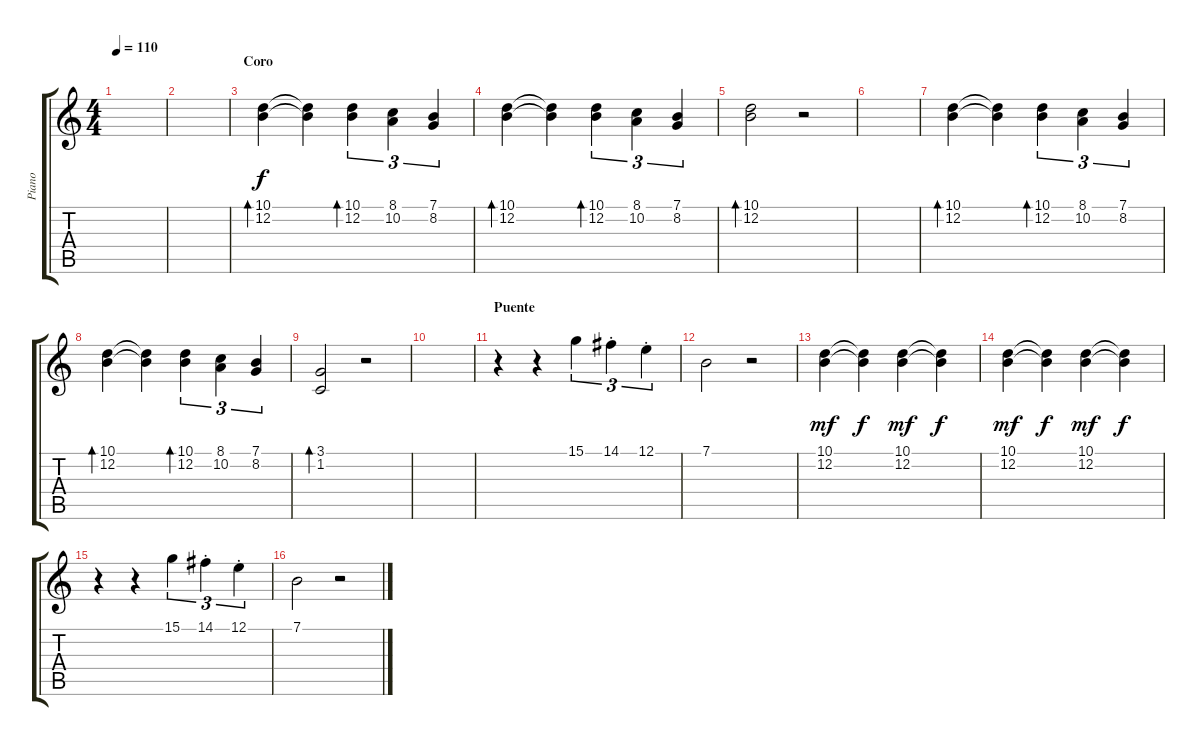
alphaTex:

\track ("Piano" "Piano") {instrument acousticgrandpiano}
\staff {score tabs}
\tuning (E4 B3 G3 D3 A2 E2) {hide}
\ts (4 4)
\tempo 110
\clef g2
\ks c
|
|
\section ("" "Coro")
(10.1 12.2).4{bd 480} (10.1{t} 12.2{t}).4 (10.1 12.2).4{tu (3 2) bd 480} (8.1 10.2).4{tu (3 2)} (7.1 8.2).4{tu (3 2)} |
(10.1 12.2).4{bd 480} (10.1{t} 12.2{t}).4 (10.1 12.2).4{tu (3 2) bd 480} (8.1 10.2).4{tu (3 2)} (7.1 8.2).4{tu (3 2)} |
(10.1 12.2).2{bd 120} r.2 |
|
(10.1 12.2).4{bd 480} (10.1{t} 12.2{t}).4 (10.1 12.2).4{tu (3 2) bd 480} (8.1 10.2).4{tu (3 2)} (7.1 8.2).4{tu (3 2)} |
(10.1 12.2).4{bd 480} (10.1{t} 12.2{t}).4 (10.1 12.2).4{tu (3 2) bd 480} (8.1 10.2).4{tu (3 2)} (7.1 8.2).4{tu (3 2)} |
(3.1 1.2).2{bd 120} r.2 |
|
\section ("" "Puente")
r.4 r.4 15.1.4{tu (3 2)} 14.1{st}.4{tu (3 2)} 12.1{st}.4{tu (3 2)} |
7.1.2 r.2 |
(10.1 12.2).4{dy mf} (10.1{t} 12.2{t}).4{dy f} (10.1 12.2).4{dy mf} (10.1{t} 12.2{t}).4{dy f} |
(10.1 12.2).4{dy mf} (10.1{t} 12.2{t}).4{dy f} (10.1 12.2).4{dy mf} (10.1{t} 12.2{t}).4{dy f} |
r.4 r.4 15.1.4{tu (3 2)} 14.1{st}.4{tu (3 2)} 12.1{st}.4{tu (3 2)} |
7.1.2 r.2
